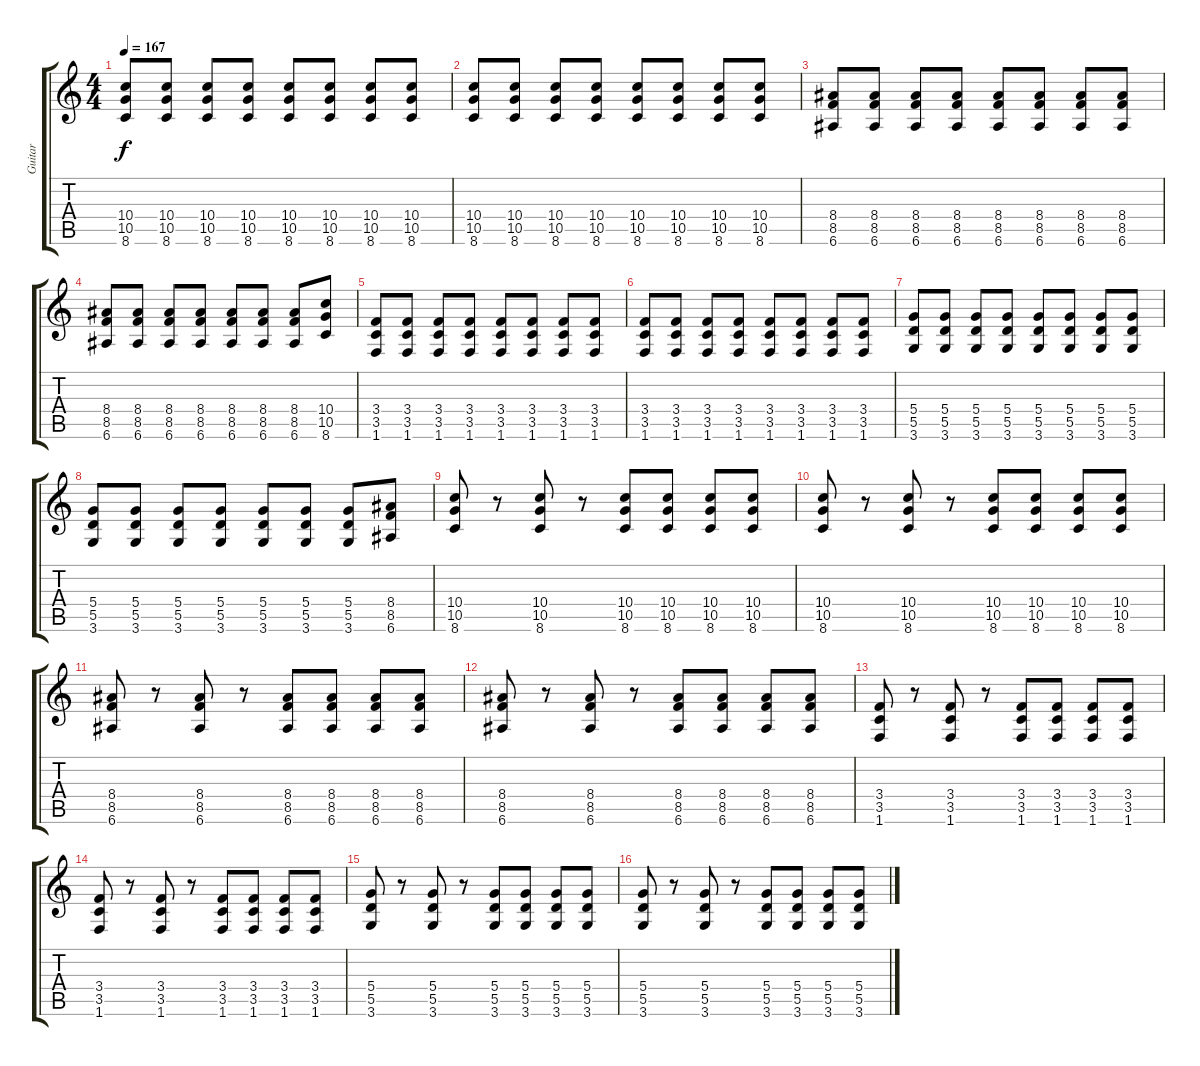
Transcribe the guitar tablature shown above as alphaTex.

\track ("Guitar" "Guitar") {instrument distortionguitar}
\staff {score tabs}
\tuning (E4 B3 G3 D3 A2 E2) {hide}
\ts (4 4)
\tempo 167
\clef g2
\ks c
(10.4 10.5 8.6).8{dy f} (10.4 10.5 8.6).8 (10.4 10.5 8.6).8 (10.4 10.5 8.6).8 (10.4 10.5 8.6).8 (10.4 10.5 8.6).8 (10.4 10.5 8.6).8 (10.4 10.5 8.6).8 |
(10.4 10.5 8.6).8 (10.4 10.5 8.6).8 (10.4 10.5 8.6).8 (10.4 10.5 8.6).8 (10.4 10.5 8.6).8 (10.4 10.5 8.6).8 (10.4 10.5 8.6).8 (10.4 10.5 8.6).8 |
(8.4 8.5 6.6).8 (8.4 8.5 6.6).8 (8.4 8.5 6.6).8 (8.4 8.5 6.6).8 (8.4 8.5 6.6).8 (8.4 8.5 6.6).8 (8.4 8.5 6.6).8 (8.4 8.5 6.6).8 |
(8.4 8.5 6.6).8 (8.4 8.5 6.6).8 (8.4 8.5 6.6).8 (8.4 8.5 6.6).8 (8.4 8.5 6.6).8 (8.4 8.5 6.6).8 (8.4 8.5 6.6).8 (10.4 10.5 8.6).8 |
(3.4 3.5 1.6).8 (3.4 3.5 1.6).8 (3.4 3.5 1.6).8 (3.4 3.5 1.6).8 (3.4 3.5 1.6).8 (3.4 3.5 1.6).8 (3.4 3.5 1.6).8 (3.4 3.5 1.6).8 |
(3.4 3.5 1.6).8 (3.4 3.5 1.6).8 (3.4 3.5 1.6).8 (3.4 3.5 1.6).8 (3.4 3.5 1.6).8 (3.4 3.5 1.6).8 (3.4 3.5 1.6).8 (3.4 3.5 1.6).8 |
(5.4 5.5 3.6).8 (5.4 5.5 3.6).8 (5.4 5.5 3.6).8 (5.4 5.5 3.6).8 (5.4 5.5 3.6).8 (5.4 5.5 3.6).8 (5.4 5.5 3.6).8 (5.4 5.5 3.6).8 |
(5.4 5.5 3.6).8 (5.4 5.5 3.6).8 (5.4 5.5 3.6).8 (5.4 5.5 3.6).8 (5.4 5.5 3.6).8 (5.4 5.5 3.6).8 (5.4 5.5 3.6).8 (8.4 8.5 6.6).8 |
(10.4 10.5 8.6).8 r.8 (10.4 10.5 8.6).8 r.8 (10.4 10.5 8.6).8 (10.4 10.5 8.6).8 (10.4 10.5 8.6).8 (10.4 10.5 8.6).8 |
(10.4 10.5 8.6).8 r.8 (10.4 10.5 8.6).8 r.8 (10.4 10.5 8.6).8 (10.4 10.5 8.6).8 (10.4 10.5 8.6).8 (10.4 10.5 8.6).8 |
(8.4 8.5 6.6).8 r.8 (8.4 8.5 6.6).8 r.8 (8.4 8.5 6.6).8 (8.4 8.5 6.6).8 (8.4 8.5 6.6).8 (8.4 8.5 6.6).8 |
(8.4 8.5 6.6).8 r.8 (8.4 8.5 6.6).8 r.8 (8.4 8.5 6.6).8 (8.4 8.5 6.6).8 (8.4 8.5 6.6).8 (8.4 8.5 6.6).8 |
(3.4 3.5 1.6).8 r.8 (3.4 3.5 1.6).8 r.8 (3.4 3.5 1.6).8 (3.4 3.5 1.6).8 (3.4 3.5 1.6).8 (3.4 3.5 1.6).8 |
(3.4 3.5 1.6).8 r.8 (3.4 3.5 1.6).8 r.8 (3.4 3.5 1.6).8 (3.4 3.5 1.6).8 (3.4 3.5 1.6).8 (3.4 3.5 1.6).8 |
(5.4 5.5 3.6).8 r.8 (5.4 5.5 3.6).8 r.8 (5.4 5.5 3.6).8 (5.4 5.5 3.6).8 (5.4 5.5 3.6).8 (5.4 5.5 3.6).8 |
(5.4 5.5 3.6).8 r.8 (5.4 5.5 3.6).8 r.8 (5.4 5.5 3.6).8 (5.4 5.5 3.6).8 (5.4 5.5 3.6).8 (5.4 5.5 3.6).8
